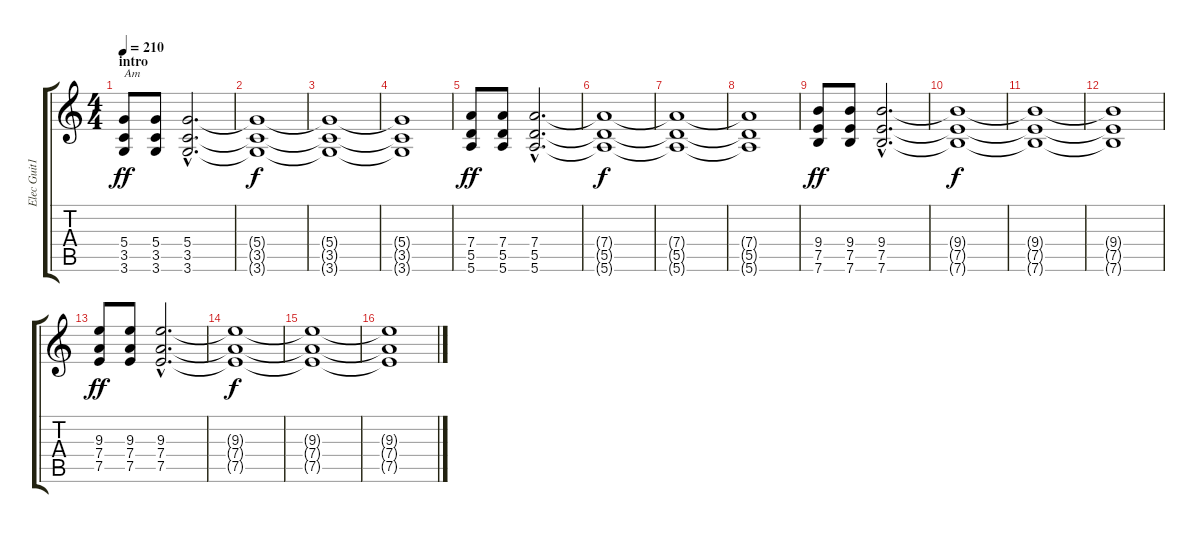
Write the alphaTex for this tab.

\track ("Elec Guit1" "Elec Guit1") {instrument overdrivenguitar}
\staff {score tabs}
\tuning (E4 B3 G3 D3 A2 E2) {hide}
\ts (4 4)
\section ("" "intro")
\tempo 210
\clef g2
\ks c
(5.4 3.5 3.6).8{txt "Am" dy ff instrument overdrivenguitar} (5.4 3.5 3.6).8 (5.4{hac} 3.5{hac} 3.6{hac}).2{d} |
(5.4{t} 3.5{t} 3.6{t}).1{dy f} |
(5.4{t} 3.5{t} 3.6{t}).1 |
(5.4{t} 3.5{t} 3.6{t}).1 |
(7.4 5.5 5.6).8{dy ff} (7.4 5.5 5.6).8 (7.4{hac} 5.5{hac} 5.6{hac}).2{d} |
(7.4{t} 5.5{t} 5.6{t}).1{dy f} |
(7.4{t} 5.5{t} 5.6{t}).1 |
(7.4{t} 5.5{t} 5.6{t}).1 |
(9.4 7.5 7.6).8{dy ff} (9.4 7.5 7.6).8 (9.4{hac} 7.5{hac} 7.6{hac}).2{d} |
(9.4{t} 7.5{t} 7.6{t}).1{dy f} |
(9.4{t} 7.5{t} 7.6{t}).1 |
(9.4{t} 7.5{t} 7.6{t}).1 |
(9.3 7.4 7.5).8{dy ff} (9.3 7.4 7.5).8 (9.3{hac} 7.4{hac} 7.5{hac}).2{d} |
(9.3{t} 7.4{t} 7.5{t}).1{dy f} |
(9.3{t} 7.4{t} 7.5{t}).1 |
(9.3{t} 7.4{t} 7.5{t}).1
